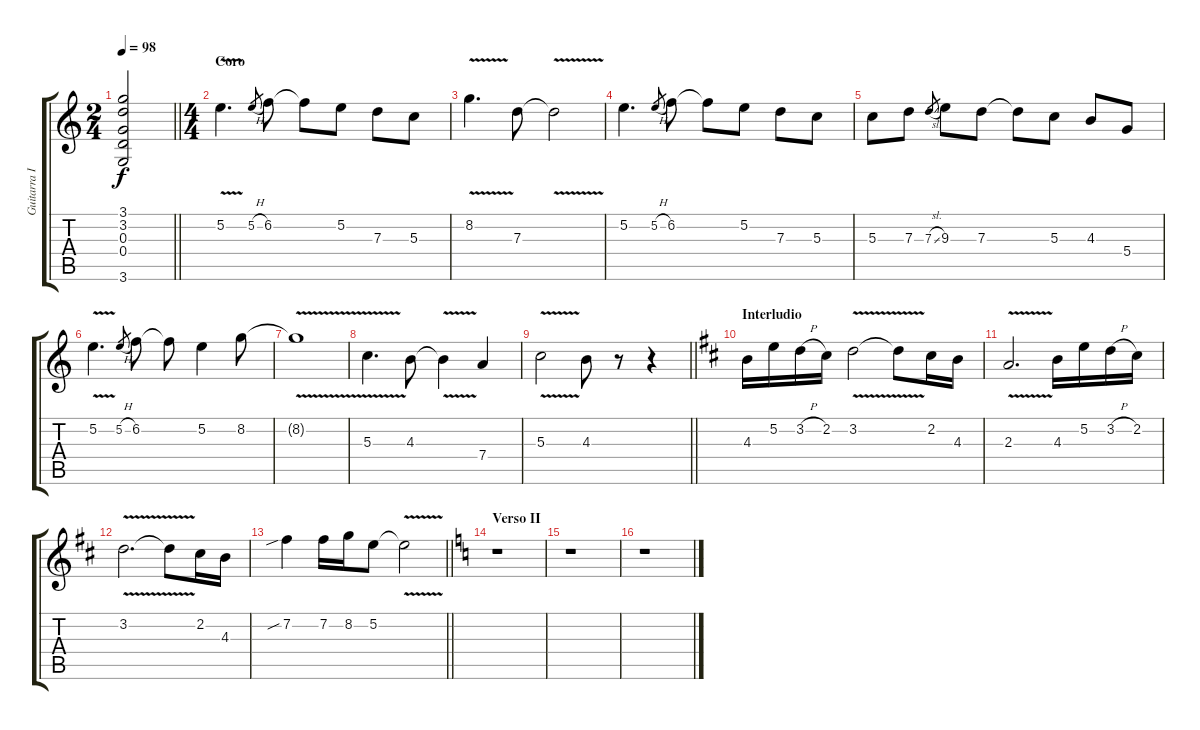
\track ("Guitarra II" "Guitarra I") {instrument distortionguitar}
\staff {score tabs}
\tuning (E4 B3 G3 D3 A2 E2) {hide}
\ts (2 4)
\tempo 98
\clef g2
\barLineRight lightlight
\ks aminor
(3.1{t} 3.2{t} 0.3{t} 0.4{t} 3.6{t}).2{dy f} |
\ts (4 4)
\section ("" "Coro")
5.2{v}.4{d} 5.2{h}.8{gr} 6.2.8 6.2{t}.8 5.2.8 7.3.8 5.3.8 |
8.2{v}.4{d} 7.3.8 7.3{v t}.2 |
5.2.4{d} 5.2{h}.8{gr} 6.2.8 6.2{t}.8 5.2.8 7.3.8 5.3.8 |
5.3.8 7.3.8 7.3{sl}.8{gr} 9.3.8 7.3.8 7.3{t}.8 5.3.8 4.3.8 5.4.8 |
5.2{v}.4{d} 5.2{h}.8{gr} 6.2.8 6.2{t}.8 5.2.4 8.2.8 |
8.2{v t}.1 |
5.3{v}.4{d} 4.3.8 4.3{v t}.4 7.4.4 |
\barLineRight lightlight
5.3{v}.2 4.3.8 r.8 r.4 |
\section ("" "Interludio")
\ks bminor
4.3.16 5.2.16 3.2{h}.16 2.2.16 3.2{v}.2 3.2{t}.8 2.2.16 4.3.16 |
2.3{v}.2{d} 4.3.16 5.2.16 3.2{h}.16 2.2.16 |
3.2{v}.2{d} 3.2{t}.8 2.2.16 4.3.16 |
\barLineRight lightlight
7.2{sib}.4 7.2.16 8.2.16 5.2.8 5.2{v t}.2 |
\section ("" "Verso II")
\ks aminor
r.1 |
r.1 |
r.1
